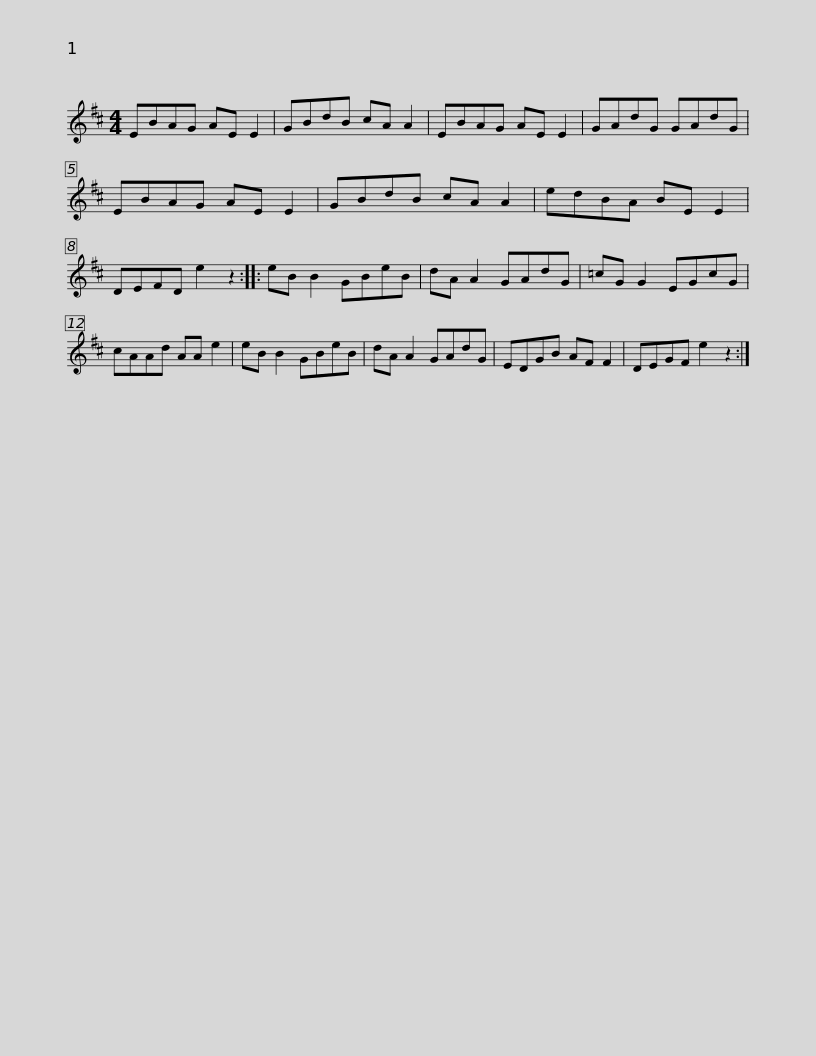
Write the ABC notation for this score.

X:1
L:1/8
M:4/4
I:linebreak $
K:D
V:1 treble
V:1
 EBAG AE E2 | GBdB cA A2 | EBAG AE E2 | GAdG GAdG | EBAG AE E2 | %5
 GBdB cA A2 |$ edBA BE E2 | DEFD e2 z2 :: eB B2 GBeB | dA A2 GAdG | %10
 =cG G2 EGcG | cAAd AA e2 |$ eB B2 GBeB | dA A2 GAdG | EDGB AF F2 | %15
 DEGF e2 z2 :| %16
